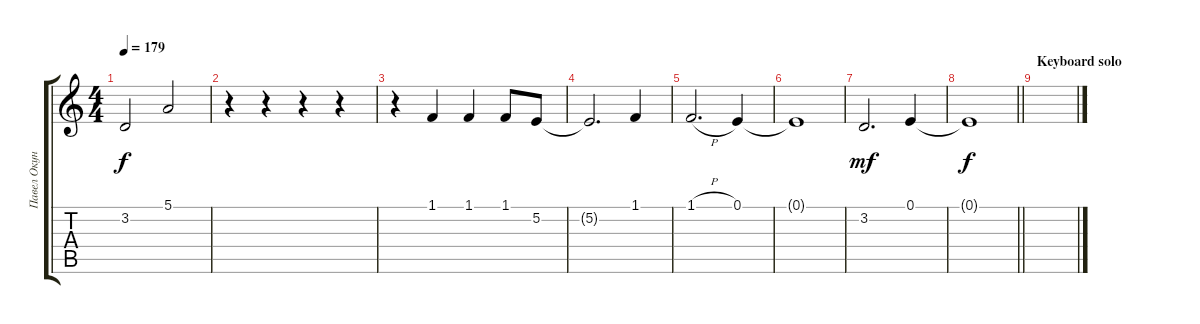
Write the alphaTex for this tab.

\track ("Павел Окунев" "Павел Окун") {instrument frenchhorn}
\staff {score tabs}
\tuning (E4 B3 G3 D3 A2 E2) {hide}
\ts (4 4)
\tempo 179
\clef g2
\ks c
3.2.2{dy f} 5.1.2 |
r.4 r.4 r.4 r.4 |
r.4 1.1.4 1.1.4 1.1.8 5.2.8 |
5.2{t}.2{d} 1.1.4 |
1.1{h}.2{d} 0.1.4 |
0.1{t}.1 |
3.2.2{d dy mf} 0.1.4 |
\barLineRight lightlight
0.1{t}.1{dy f} |
\section ("" "Keyboard solo")
